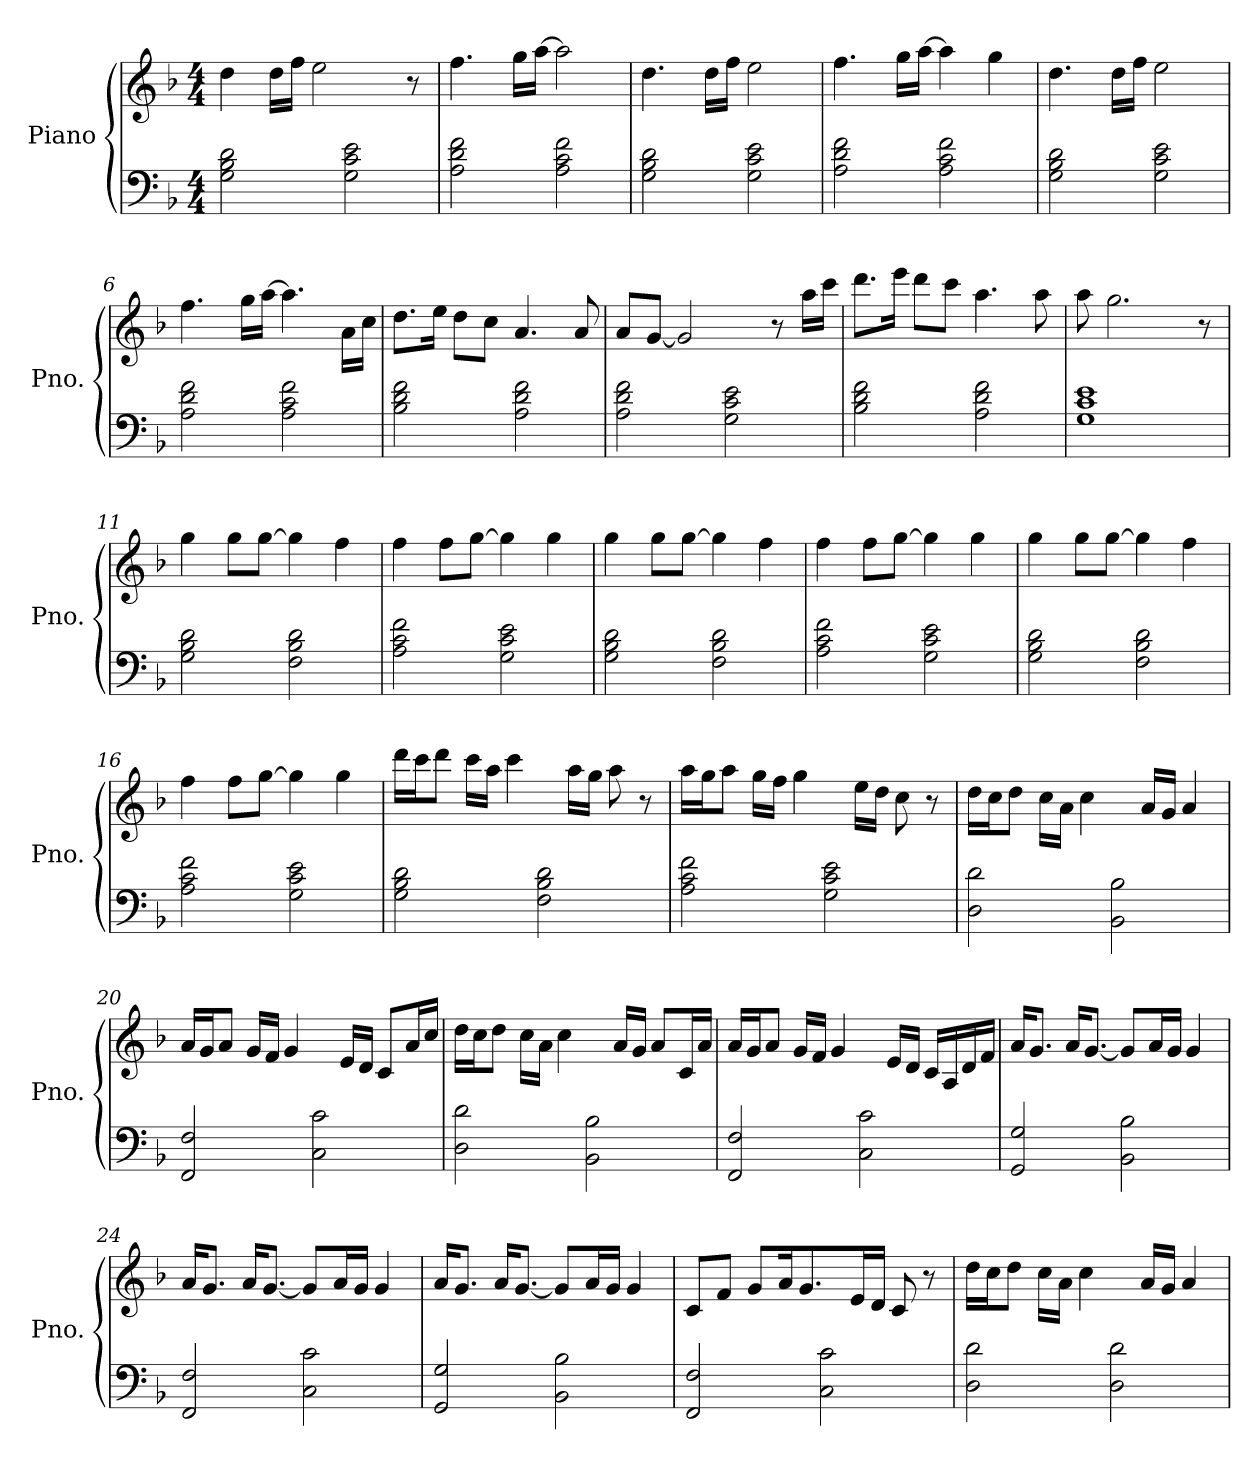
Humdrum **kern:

**kern	**kern
*part1	*part1
*staff2	*staff1
*I"Piano	*
*I'Pno.	*
*clefF4	*clefG2
*k[b-]	*k[b-]
*M4/4	*M4/4
*MM76	*MM76
=1	=1
2G\ 2B-\ 2d\	4dd\
.	16dd\LL
.	16ff\JJ
.	2ee\
2G\ 2c\ 2e\	.
.	8r
=2	=2
2A\ 2d\ 2f\	4.ff\
.	16gg\LL
.	[16aa\JJ
2A\ 2c\ 2f\	2aa\]
=3	=3
2G\ 2B-\ 2d\	4.dd\
.	16dd\LL
.	16ff\JJ
2G\ 2c\ 2e\	2ee\
=4	=4
2A\ 2d\ 2f\	4.ff\
.	16gg\LL
.	[16aa\JJ
2A\ 2c\ 2f\	4aa\]
.	4gg\
=5	=5
2G\ 2B-\ 2d\	4.dd\
.	16dd\LL
.	16ff\JJ
2G\ 2c\ 2e\	2ee\
=6	=6
2A\ 2d\ 2f\	4.ff\
.	16gg\LL
.	[16aa\JJ
2A\ 2c\ 2f\	4.aa\]
.	16a\LL
.	16cc\JJ
!!LO:LB:g=z
=7	=7
2B-\ 2d\ 2f\	8.dd\L
.	16ee\Jk
.	8dd\L
.	8cc\J
2A\ 2d\ 2f\	4.a/
.	8a/
=8	=8
2A\ 2d\ 2f\	8a/L
.	[8g/J
.	2g/]
2G\ 2c\ 2e\	.
.	8r
.	16aa\LL
.	16ccc\JJ
=9	=9
2B-\ 2d\ 2f\	8.ddd\L
.	16eee\Jk
.	8ddd\L
.	8ccc\J
2A\ 2d\ 2f\	4.aa\
.	8aa\
=10	=10
1G 1c 1e	8aa\
.	2.gg\
.	8r
=11	=11
2G\ 2B-\ 2d\	4gg\
.	8gg\L
.	[8gg\J
2F\ 2B-\ 2d\	4gg\]
.	4ff\
=12	=12
2A\ 2c\ 2f\	4ff\
.	8ff\L
.	[8gg\J
2G\ 2c\ 2e\	4gg\]
.	4gg\
!!LO:LB:g=z
=13	=13
2G\ 2B-\ 2d\	4gg\
.	8gg\L
.	[8gg\J
2F\ 2B-\ 2d\	4gg\]
.	4ff\
=14	=14
2A\ 2c\ 2f\	4ff\
.	8ff\L
.	[8gg\J
2G\ 2c\ 2e\	4gg\]
.	4gg\
=15	=15
2G\ 2B-\ 2d\	4gg\
.	8gg\L
.	[8gg\J
2F\ 2B-\ 2d\	4gg\]
.	4ff\
=16	=16
2A\ 2c\ 2f\	4ff\
.	8ff\L
.	[8gg\J
2G\ 2c\ 2e\	4gg\]
.	4gg\
=17	=17
2G\ 2B-\ 2d\	16ddd\LL
.	16ccc\J
.	8ddd\J
.	16ccc\LL
.	16aa\JJ
.	4ccc\
2F\ 2B-\ 2d\	.
.	16aa\LL
.	16gg\JJ
.	8aa\
.	8r
!!LO:LB:g=z
=18	=18
2A\ 2c\ 2f\	16aa\LL
.	16gg\J
.	8aa\J
.	16gg\LL
.	16ff\JJ
.	4gg\
2G\ 2c\ 2e\	.
.	16ee\LL
.	16dd\JJ
.	8cc\
.	8r
=19	=19
2D\ 2d\	16dd\LL
.	16cc\J
.	8dd\J
.	16cc\LL
.	16a\JJ
.	4cc\
2BB-\ 2B-\	.
.	16a/LL
.	16g/JJ
.	4a/
=20	=20
2FF/ 2F/	16a/LL
.	16g/J
.	8a/J
.	16g/LL
.	16f/JJ
.	4g/
2C\ 2c\	.
.	16e/LL
.	16d/JJ
.	8c/L
.	16a/L
.	16cc/JJ
=21	=21
2D\ 2d\	16dd\LL
.	16cc\J
.	8dd\J
.	16cc\LL
.	16a\JJ
.	4cc\
2BB-\ 2B-\	.
.	16a/LL
.	16g/JJ
.	8a/L
.	16c/L
.	16a/JJ
!!LO:LB:g=z
=22	=22
2FF/ 2F/	16a/LL
.	16g/J
.	8a/J
.	16g/LL
.	16f/JJ
.	4g/
2C\ 2c\	.
.	16e/LL
.	16d/JJ
.	16c/LL
.	16A/
.	16d/
.	16f/JJ
=23	=23
2GG/ 2G/	16a/KL
.	8.g/J
.	16a/KL
.	[8.g/J
2BB-\ 2B-\	8g/L]
.	16a/L
.	16g/JJ
.	4g/
=24	=24
2FF/ 2F/	16a/KL
.	8.g/J
.	16a/KL
.	[8.g/J
2C\ 2c\	8g/L]
.	16a/L
.	16g/JJ
.	4g/
=25	=25
2GG/ 2G/	16a/KL
.	8.g/J
.	16a/KL
.	[8.g/J
2BB-\ 2B-\	8g/L]
.	16a/L
.	16g/JJ
.	4g/
!!LO:PB:g=z
=26	=26
2FF/ 2F/	8c/L
.	8f/J
.	8g/L
.	16a/K
.	8.g/
2C\ 2c\	.
.	16e/L
.	16d/JJ
.	8c/
.	8r
=27	=27
2D\ 2d\	16dd\LL
.	16cc\J
.	8dd\J
.	16cc\LL
.	16a\JJ
.	4cc\
2D\ 2d\	.
.	16a/LL
.	16g/JJ
.	4a/
=	=
*-	*-
